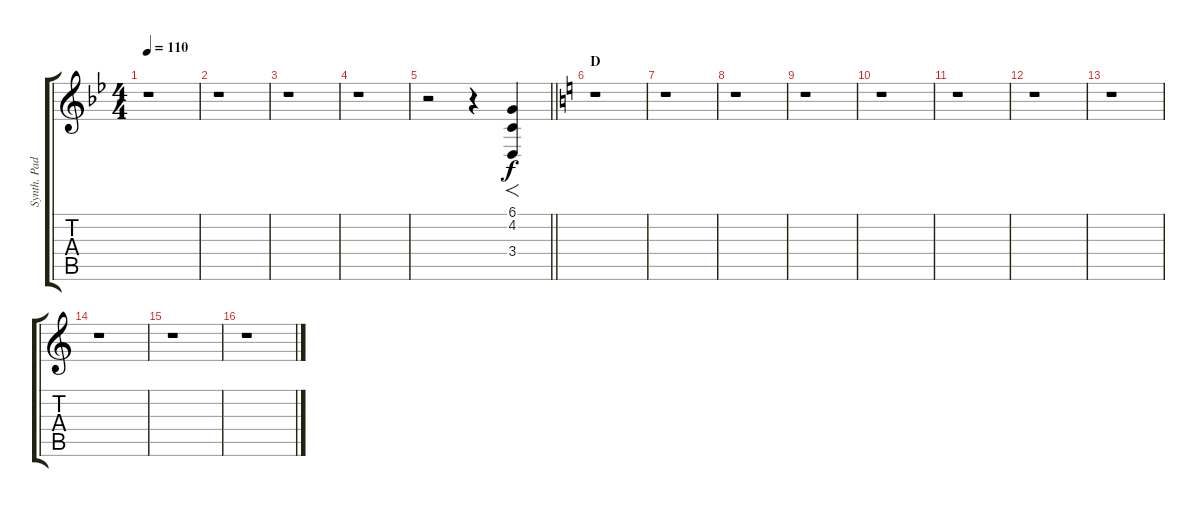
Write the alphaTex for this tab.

\track ("Synth. Pad" "Synth. Pad") {instrument lead6voice}
\staff {score tabs}
\tuning (Db4 Ab3 E3 B2 Gb2 B1) {hide}
\ts (4 4)
\tempo 110
\clef g2
\ks bb
r.1{dy f} |
r.1 |
r.1 |
r.1 |
\barLineRight lightlight
r.2 r.4 (6.1 4.2 3.4).4{f} |
\section ("" "D")
\ks c
r.1 |
r.1 |
r.1 |
r.1 |
r.1 |
r.1 |
r.1 |
r.1 |
r.1 |
r.1 |
r.1
